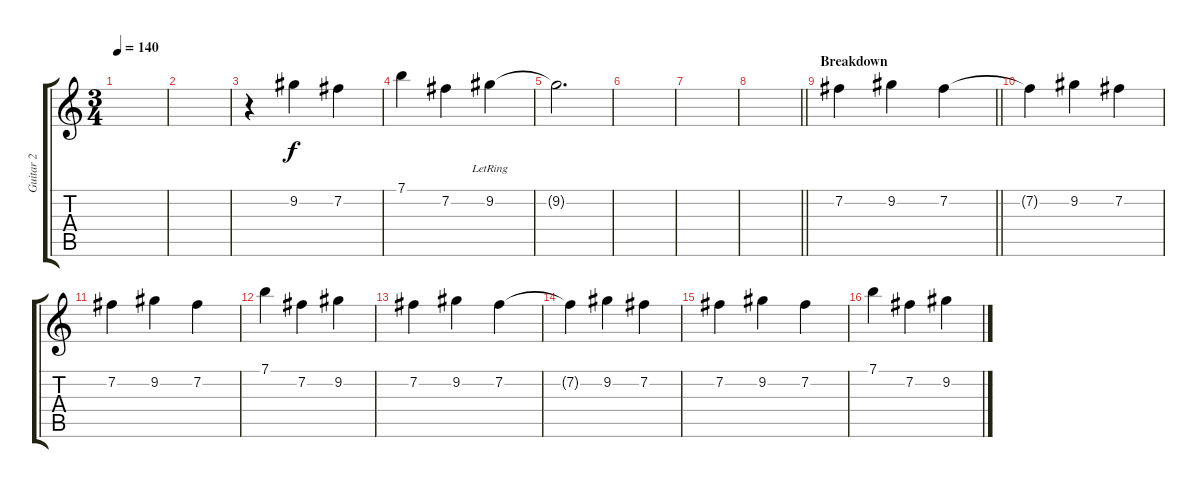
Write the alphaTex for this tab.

\track ("Guitar 2" "Guitar 2") {instrument overdrivenguitar}
\staff {score tabs}
\tuning (E4 B3 G3 D3 A2 E2) {hide}
\ts (3 4)
\tempo 140
\clef g2
\ks c
|
|
r.4 9.2.4 7.2.4 |
7.1.4 7.2.4 9.2{lr}.4 |
9.2{t}.2{d} |
|
|
\barLineRight lightlight
|
\section ("" "Breakdown")
\barLineRight lightlight
7.2.4{instrument overdrivenguitar} 9.2.4 7.2.4 |
7.2{t}.4 9.2.4 7.2.4 |
7.2.4 9.2.4 7.2.4 |
7.1.4 7.2.4 9.2.4 |
7.2.4 9.2.4 7.2.4 |
7.2{t}.4 9.2.4 7.2.4 |
7.2.4 9.2.4 7.2.4 |
7.1.4 7.2.4 9.2.4
